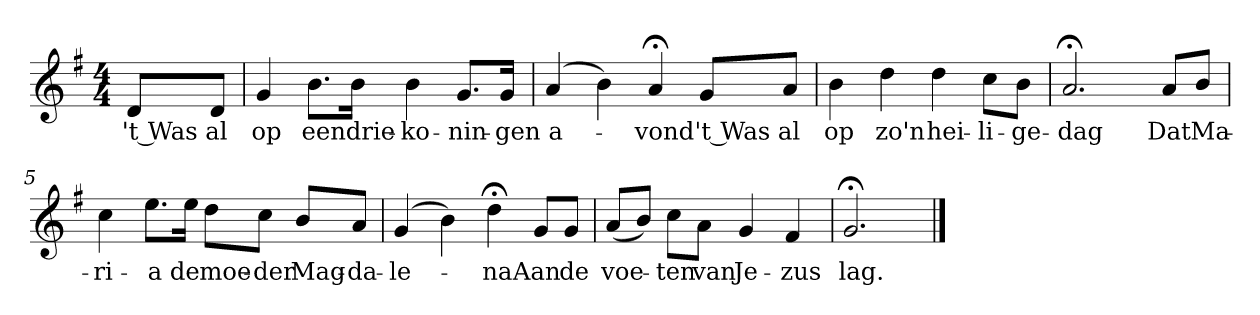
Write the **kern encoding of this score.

**kern	**text
*part1	*part1
*staff1	*staff1
*k[f#]	*
*G:	*
*M4/4	*
*MM120	*
=	=
8dL	't Was
8dJ	al
=1	=1
4g	op
8.bL	een
16bJk	drie-
4b	-ko-
8.gL	-nin-
16gJk	-gen
=2	=2
(4a	a-
4b)	.
4a;<	-vond
8gL	't Was
8aJ	al
=3	=3
4b	op
4dd	zo'n
4dd	hei-
8ccL	-li-
8bJ	-ge-
=4	=4
2.a;<	-dag
8aL	Dat
8bJ	Ma-
=5	=5
4cc	-ri-
8.eeL	-a
16eeJk	de
8ddL	moe-
8ccJ	-der
8bL	Mag-
8aJ	-da-
=6	=6
(4g	-le-
4b)	.
4dd;<	-na
8gL	Aan
8gJ	de
=7	=7
(8aL	voe-
8bJ)	.
8ccL	-ten
8aJ	van
4g	Je-
4f#	-zus
=8	=8
2.g;<	lag.
==	==
*-	*-
